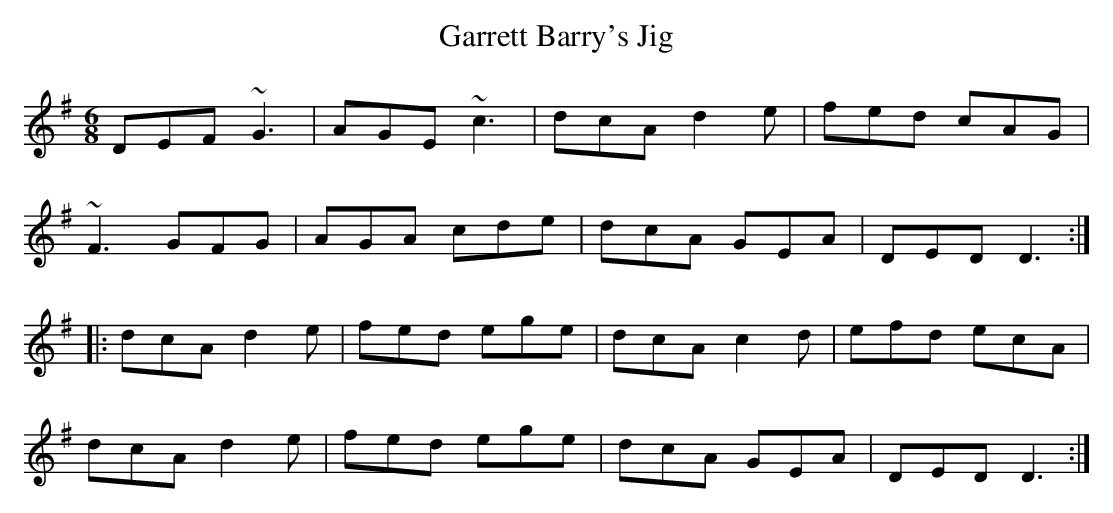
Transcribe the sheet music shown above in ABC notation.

X:1
T:Garrett Barry's Jig
M:6/8
L:1/8
K:DMix
DEF ~G3|AGE ~c3|dcA d2e|fed cAG|!
~F3 GFG|AGA cde|dcA GEA|DED D3:|!
|:dcA d2e|fed ege|dcA c2d|efd ecA|!
dcA d2e|fed ege|dcA GEA|DED D3:|]!
